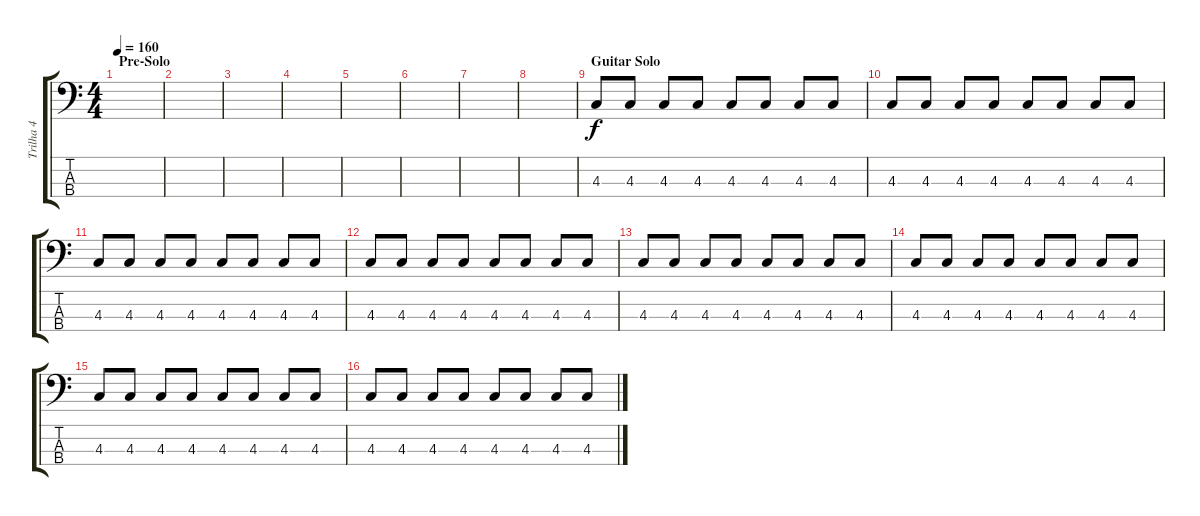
\track ("Trilha 4" "Trilha 4") {instrument electricbassfinger}
\staff {score tabs}
\tuning (Gb2 Db2 Ab1 Eb1) {hide}
\ts (4 4)
\section ("" "Pre-Solo")
\tempo 160
\clef f4
\ks c
|
|
|
|
|
|
|
|
\section ("" "Guitar Solo")
4.3.8 4.3.8 4.3.8 4.3.8 4.3.8 4.3.8 4.3.8 4.3.8 |
4.3.8 4.3.8 4.3.8 4.3.8 4.3.8 4.3.8 4.3.8 4.3.8 |
4.3.8 4.3.8 4.3.8 4.3.8 4.3.8 4.3.8 4.3.8 4.3.8 |
4.3.8 4.3.8 4.3.8 4.3.8 4.3.8 4.3.8 4.3.8 4.3.8 |
4.3.8 4.3.8 4.3.8 4.3.8 4.3.8 4.3.8 4.3.8 4.3.8 |
4.3.8 4.3.8 4.3.8 4.3.8 4.3.8 4.3.8 4.3.8 4.3.8 |
4.3.8 4.3.8 4.3.8 4.3.8 4.3.8 4.3.8 4.3.8 4.3.8 |
4.3.8 4.3.8 4.3.8 4.3.8 4.3.8 4.3.8 4.3.8 4.3.8
